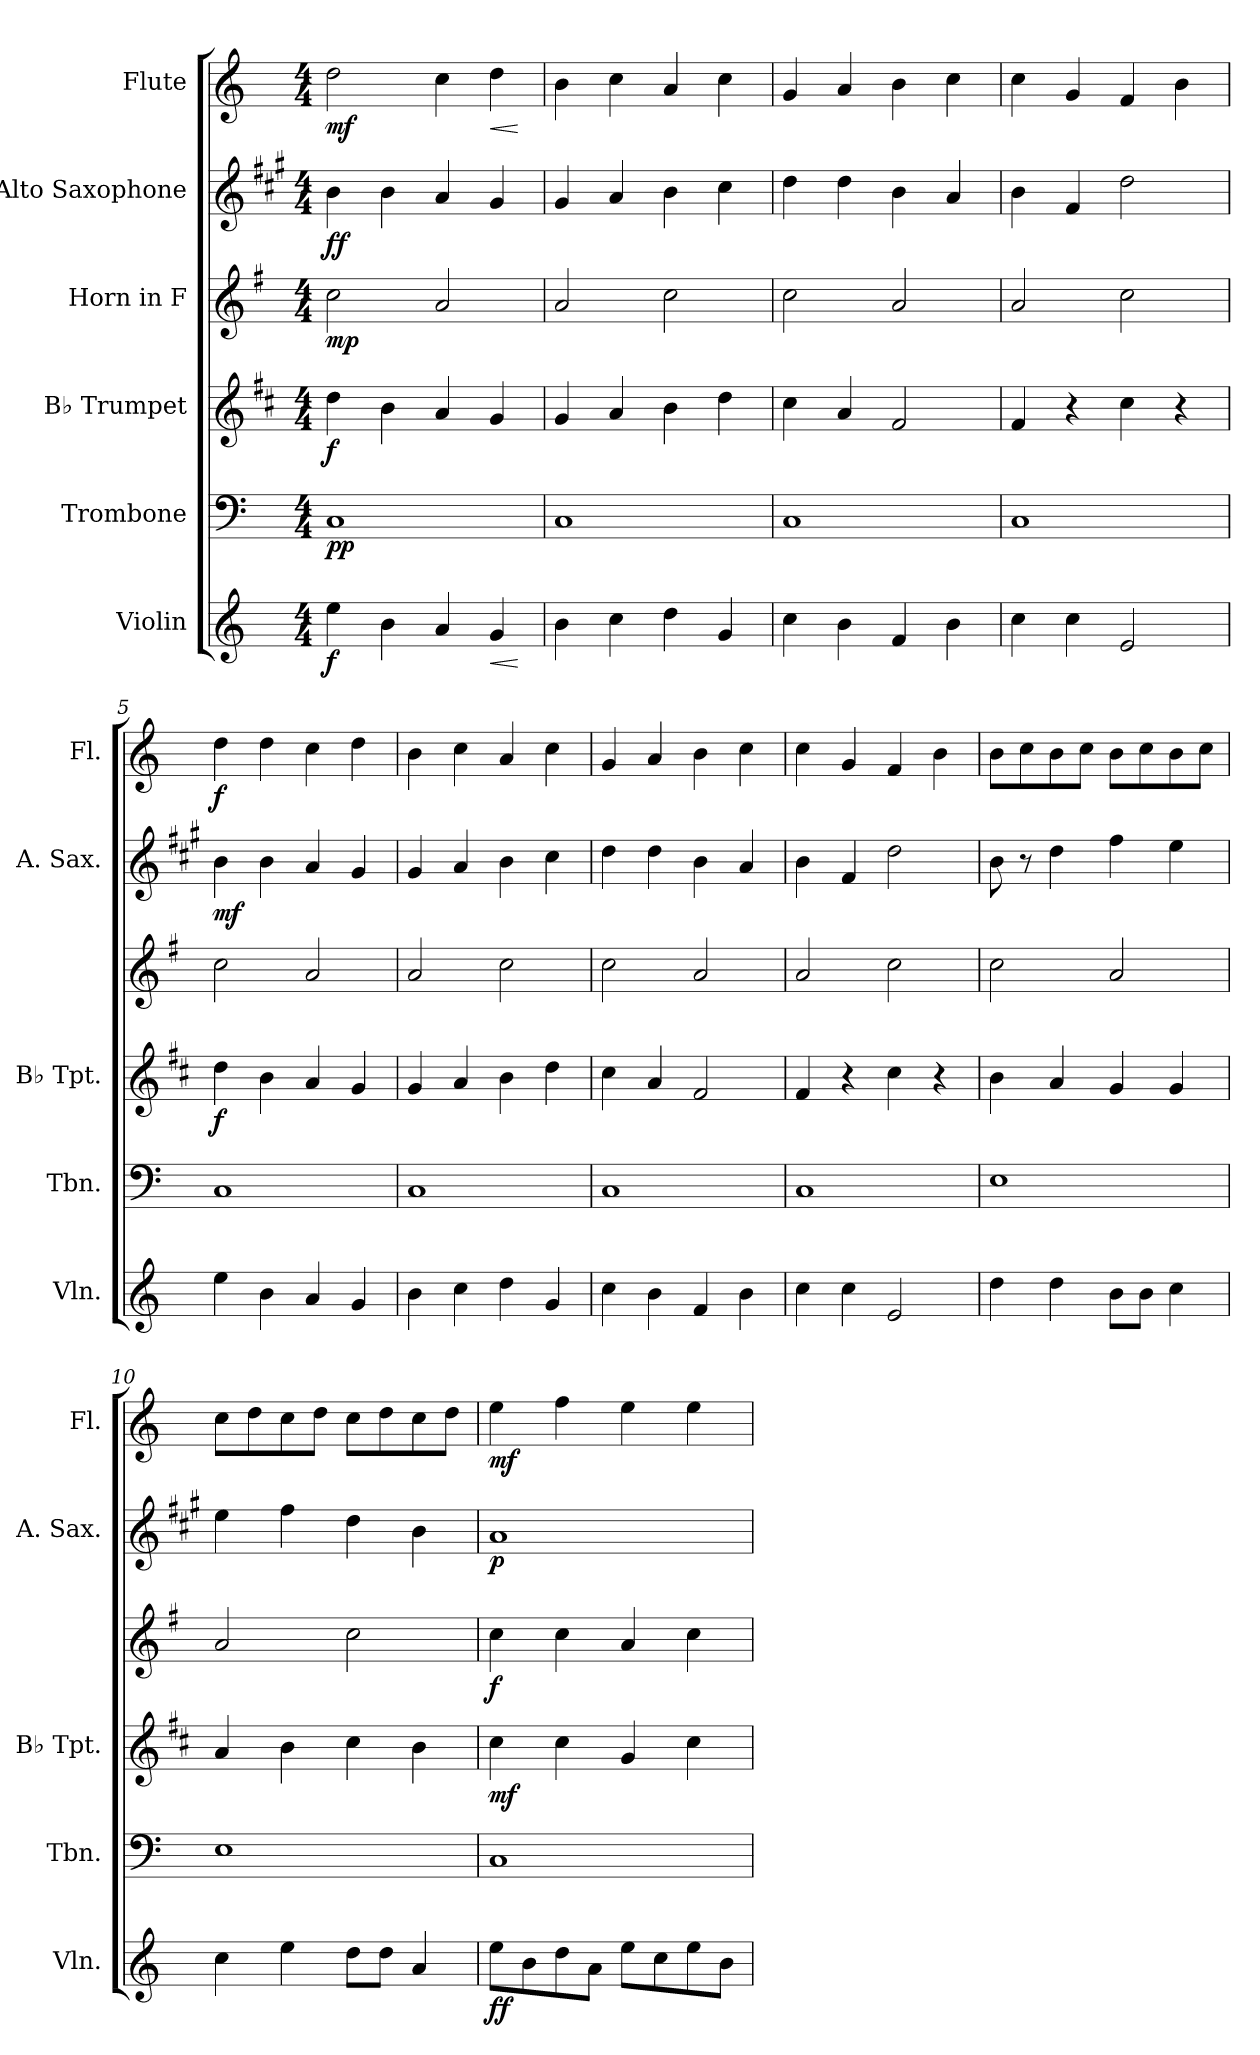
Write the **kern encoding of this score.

**kern	**dynam	**kern	**dynam	**kern	**dynam	**kern	**dynam	**kern	**dynam	**kern	**dynam
*part6	*part6	*part5	*part5	*part4	*part4	*part3	*part3	*part2	*part2	*part1	*part1
*staff6	*staff6	*staff5	*staff5	*staff4	*staff4	*staff3	*staff3	*staff2	*staff2	*staff1	*staff1
*I"Violin	*	*I"Trombone	*	*I"B♭ Trumpet	*	*I"Horn in F	*	*I"Alto Saxophone	*	*I"Flute	*
*I'Vln.	*	*I'Tbn.	*	*I'B♭ Tpt.	*	*	*	*I'A. Sax.	*	*I'Fl.	*
*clefG2	*	*clefF4	*	*clefG2	*	*clefG2	*	*clefG2	*	*clefG2	*
*	*	*	*	*ITrd1c2	*	*ITrd4c7	*	*ITrd5c9	*	*	*
*k[]	*	*k[]	*	*k[]	*	*k[]	*	*k[]	*	*k[]	*
*M4/4	*	*M4/4	*	*M4/4	*	*M4/4	*	*M4/4	*	*M4/4	*
=1	=1	=1	=1	=1	=1	=1	=1	=1	=1	=1	=1
!	!LO:DY:b	!	!LO:DY:b	!	!LO:DY:b	!	!LO:DY:b	!	!LO:DY:b	!	!LO:DY:b
4ee\	f	1C	pp	4cc\	f	2f\	mp	4d\	ff	2dd\	mf
4b\	.	.	.	4a\	.	.	.	4d\	.	.	.
4a/	.	.	.	4g/	.	2d/	.	4c/	.	4cc\	.
!	!LO:HP:b	!	!	!	!	!	!	!	!	!	!LO:HP:b
4g/	<	.	.	4f/	.	.	.	4B/	.	4dd\	<
.	[	.	.	.	.	.	.	.	.	.	[
=2	=2	=2	=2	=2	=2	=2	=2	=2	=2	=2	=2
4b\	.	1C	.	4f/	.	2d/	.	4B/	.	4b\	.
4cc\	.	.	.	4g/	.	.	.	4c/	.	4cc\	.
4dd\	.	.	.	4a\	.	2f\	.	4d\	.	4a/	.
4g/	.	.	.	4cc\	.	.	.	4e\	.	4cc\	.
=3	=3	=3	=3	=3	=3	=3	=3	=3	=3	=3	=3
4cc\	.	1C	.	4b\	.	2f\	.	4f\	.	4g/	.
4b\	.	.	.	4g/	.	.	.	4f\	.	4a/	.
4f/	.	.	.	2e/	.	2d/	.	4d\	.	4b\	.
4b\	.	.	.	.	.	.	.	4c/	.	4cc\	.
=4	=4	=4	=4	=4	=4	=4	=4	=4	=4	=4	=4
4cc\	.	1C	.	4e/	.	2d/	.	4d\	.	4cc\	.
4cc\	.	.	.	4r	.	.	.	4A/	.	4g/	.
2e/	.	.	.	4b\	.	2f\	.	2f\	.	4f/	.
.	.	.	.	4r	.	.	.	.	.	4b\	.
=5	=5	=5	=5	=5	=5	=5	=5	=5	=5	=5	=5
!	!	!	!	!	!LO:DY:b	!	!	!	!LO:DY:b	!	!LO:DY:b
4ee\	.	1C	.	4cc\	f	2f\	.	4d\	mf	4dd\	f
4b\	.	.	.	4a\	.	.	.	4d\	.	4dd\	.
4a/	.	.	.	4g/	.	2d/	.	4c/	.	4cc\	.
4g/	.	.	.	4f/	.	.	.	4B/	.	4dd\	.
=6	=6	=6	=6	=6	=6	=6	=6	=6	=6	=6	=6
4b\	.	1C	.	4f/	.	2d/	.	4B/	.	4b\	.
4cc\	.	.	.	4g/	.	.	.	4c/	.	4cc\	.
4dd\	.	.	.	4a\	.	2f\	.	4d\	.	4a/	.
4g/	.	.	.	4cc\	.	.	.	4e\	.	4cc\	.
=7	=7	=7	=7	=7	=7	=7	=7	=7	=7	=7	=7
4cc\	.	1C	.	4b\	.	2f\	.	4f\	.	4g/	.
4b\	.	.	.	4g/	.	.	.	4f\	.	4a/	.
4f/	.	.	.	2e/	.	2d/	.	4d\	.	4b\	.
4b\	.	.	.	.	.	.	.	4c/	.	4cc\	.
=8	=8	=8	=8	=8	=8	=8	=8	=8	=8	=8	=8
4cc\	.	1C	.	4e/	.	2d/	.	4d\	.	4cc\	.
4cc\	.	.	.	4r	.	.	.	4A/	.	4g/	.
2e/	.	.	.	4b\	.	2f\	.	2f\	.	4f/	.
.	.	.	.	4r	.	.	.	.	.	4b\	.
!!LO:PB:g=z
=9	=9	=9	=9	=9	=9	=9	=9	=9	=9	=9	=9
4dd\	.	1E	.	4a\	.	2f\	.	8d\	.	8b\L	.
.	.	.	.	.	.	.	.	8r	.	8cc\	.
4dd\	.	.	.	4g/	.	.	.	4f\	.	8b\	.
.	.	.	.	.	.	.	.	.	.	8cc\J	.
8b\L	.	.	.	4f/	.	2d/	.	4a\	.	8b\L	.
8b\J	.	.	.	.	.	.	.	.	.	8cc\	.
4cc\	.	.	.	4f/	.	.	.	4g\	.	8b\	.
.	.	.	.	.	.	.	.	.	.	8cc\J	.
=10	=10	=10	=10	=10	=10	=10	=10	=10	=10	=10	=10
4cc\	.	1E	.	4g/	.	2d/	.	4g\	.	8cc\L	.
.	.	.	.	.	.	.	.	.	.	8dd\	.
4ee\	.	.	.	4a\	.	.	.	4a\	.	8cc\	.
.	.	.	.	.	.	.	.	.	.	8dd\J	.
8dd\L	.	.	.	4b\	.	2f\	.	4f\	.	8cc\L	.
8dd\J	.	.	.	.	.	.	.	.	.	8dd\	.
4a/	.	.	.	4a\	.	.	.	4d\	.	8cc\	.
.	.	.	.	.	.	.	.	.	.	8dd\J	.
=11	=11	=11	=11	=11	=11	=11	=11	=11	=11	=11	=11
!	!LO:DY:b	!	!	!	!LO:DY:b	!	!LO:DY:b	!	!LO:DY:b	!	!LO:DY:b
8ee\L	ff	1C	.	4b\	mf	4f\	f	1c	p	4ee\	mf
8b\	.	.	.	.	.	.	.	.	.	.	.
8dd\	.	.	.	4b\	.	4f\	.	.	.	4ff\	.
8a\J	.	.	.	.	.	.	.	.	.	.	.
8ee\L	.	.	.	4f/	.	4d/	.	.	.	4ee\	.
8cc\	.	.	.	.	.	.	.	.	.	.	.
8ee\	.	.	.	4b\	.	4f\	.	.	.	4ee\	.
8b\J	.	.	.	.	.	.	.	.	.	.	.
=	=	=	=	=	=	=	=	=	=	=	=
*-	*-	*-	*-	*-	*-	*-	*-	*-	*-	*-	*-
